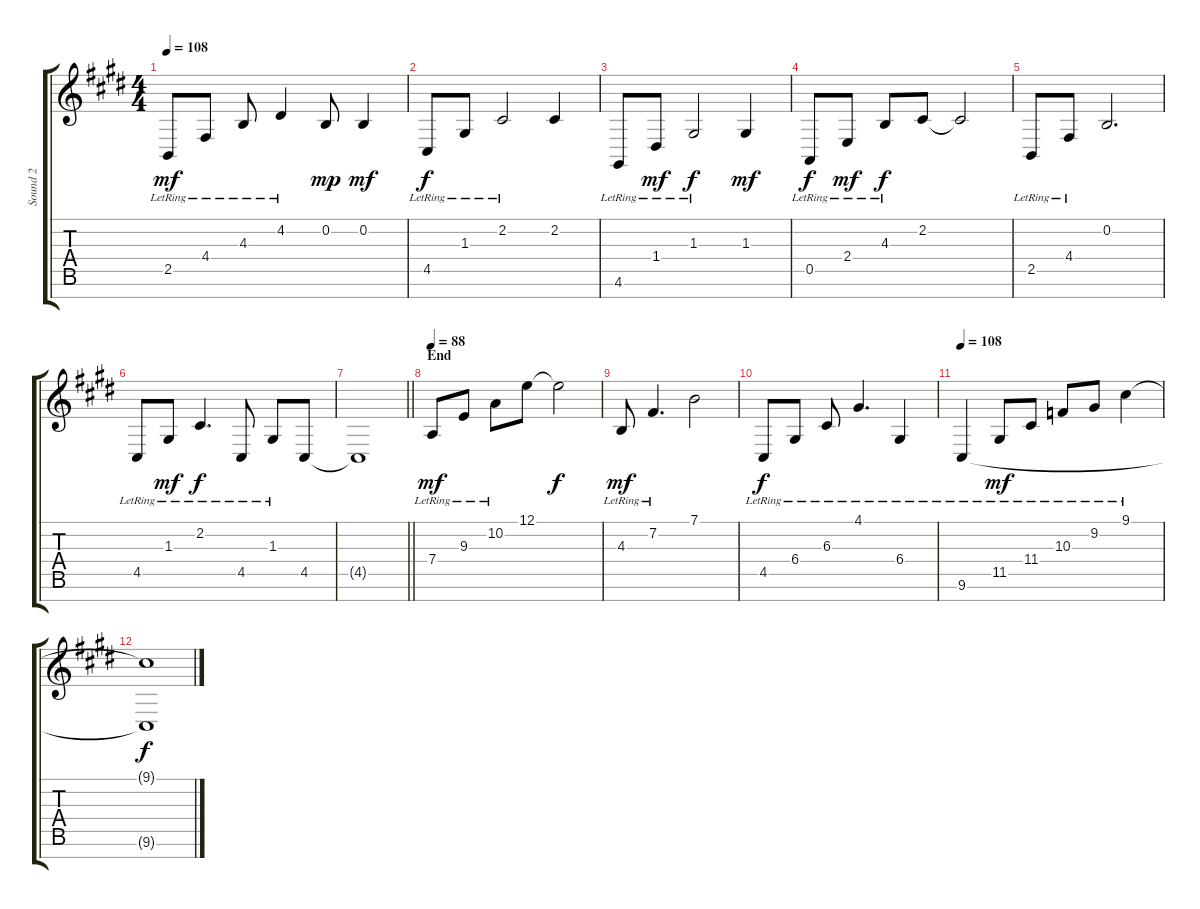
\track ("Sound 2" "Sound 2") {instrument acousticgrandpiano}
\staff {score tabs}
\tuning (E4 B3 G3 D3 A2 E2 B1) {hide}
\ts (4 4)
\tempo 108
\clef g2
\ks e
2.5{lr}.8{dy mf} 4.4{lr}.8 4.3{lr}.8 4.2{lr}.4 0.2.8{dy mp} 0.2.4{dy mf} |
4.5{lr}.8{dy f} 1.3{lr}.8 2.2{lr}.2 2.2.4 |
4.6{lr}.8 1.4{lr}.8{dy mf} 1.3{lr}.2{dy f} 1.3.4{dy mf} |
0.5{lr}.8{dy f} 2.4{lr}.8{dy mf} 4.3{lr}.8{dy f} 2.2.8 2.2{t}.2 |
2.5{lr}.8 4.4{lr}.8 0.2.2{d} |
4.5{lr}.8 1.3{lr}.8{dy mf} 2.2{lr}.4{d dy f} 4.5{lr}.8 1.3{lr}.8 4.5.8 |
\barLineRight lightlight
4.5{t}.1 |
\section ("" "End")
\tempo 88
7.4{lr}.8{dy mf} 9.3{lr}.8 10.2{lr}.8 12.1.8 12.1{t}.2{dy f} |
4.3{lr}.8{dy mf} 7.2{lr}.4{d} 7.1.2 |
4.5{lr}.8{dy f} 6.4{lr}.8 6.3{lr}.8 4.1{lr}.4{d} 6.4{lr}.4 |
\tempo 108
9.6{lr}.4 11.5{lr}.8{dy mf} 11.4{lr}.8 10.3{lr}.8 9.2{lr}.8 9.1{lr}.4 |
(9.1{t} 9.6{t}).1{dy f}
